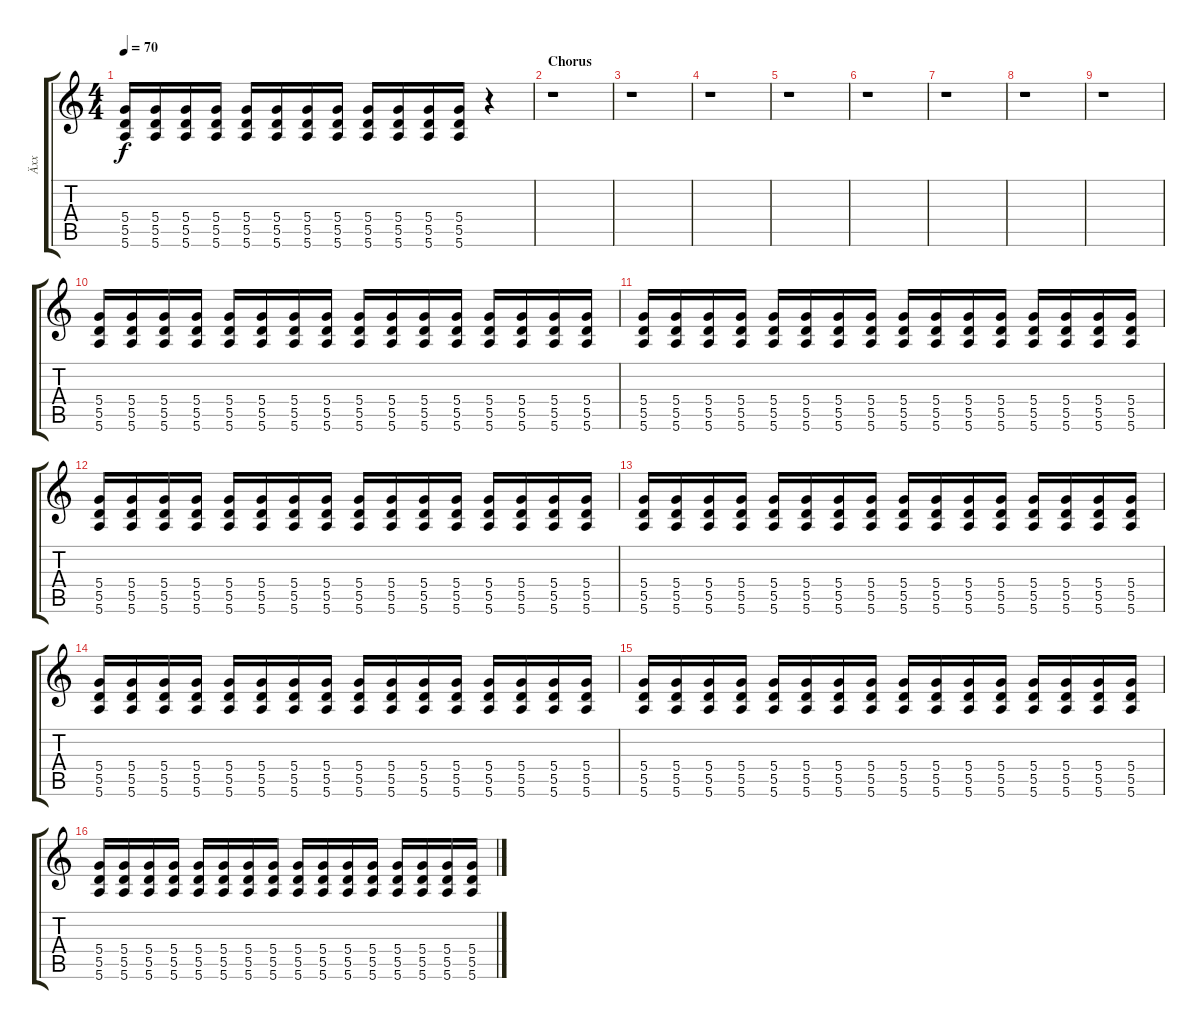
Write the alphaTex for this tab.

\track ("Äxx" "Äxx") {instrument electricguitarclean}
\staff {score tabs}
\tuning (E4 B3 G3 D3 A2 E2) {hide}
\ts (4 4)
\tempo 70
\clef g2
\ks c
(5.4 5.5 5.6).16{dy f} (5.4 5.5 5.6).16 (5.4 5.5 5.6).16 (5.4 5.5 5.6).16 (5.4 5.5 5.6).16 (5.4 5.5 5.6).16 (5.4 5.5 5.6).16 (5.4 5.5 5.6).16 (5.4 5.5 5.6).16 (5.4 5.5 5.6).16 (5.4 5.5 5.6).16 (5.4 5.5 5.6).16 r.4 |
\section ("" "Chorus")
r.1 |
r.1 |
r.1 |
r.1 |
r.1 |
r.1 |
r.1 |
r.1 |
(5.4 5.5 5.6).16 (5.4 5.5 5.6).16 (5.4 5.5 5.6).16 (5.4 5.5 5.6).16 (5.4 5.5 5.6).16 (5.4 5.5 5.6).16 (5.4 5.5 5.6).16 (5.4 5.5 5.6).16 (5.4 5.5 5.6).16 (5.4 5.5 5.6).16 (5.4 5.5 5.6).16 (5.4 5.5 5.6).16 (5.4 5.5 5.6).16 (5.4 5.5 5.6).16 (5.4 5.5 5.6).16 (5.4 5.5 5.6).16 |
(5.4 5.5 5.6).16 (5.4 5.5 5.6).16 (5.4 5.5 5.6).16 (5.4 5.5 5.6).16 (5.4 5.5 5.6).16 (5.4 5.5 5.6).16 (5.4 5.5 5.6).16 (5.4 5.5 5.6).16 (5.4 5.5 5.6).16 (5.4 5.5 5.6).16 (5.4 5.5 5.6).16 (5.4 5.5 5.6).16 (5.4 5.5 5.6).16 (5.4 5.5 5.6).16 (5.4 5.5 5.6).16 (5.4 5.5 5.6).16 |
(5.4 5.5 5.6).16 (5.4 5.5 5.6).16 (5.4 5.5 5.6).16 (5.4 5.5 5.6).16 (5.4 5.5 5.6).16 (5.4 5.5 5.6).16 (5.4 5.5 5.6).16 (5.4 5.5 5.6).16 (5.4 5.5 5.6).16 (5.4 5.5 5.6).16 (5.4 5.5 5.6).16 (5.4 5.5 5.6).16 (5.4 5.5 5.6).16 (5.4 5.5 5.6).16 (5.4 5.5 5.6).16 (5.4 5.5 5.6).16 |
(5.4 5.5 5.6).16 (5.4 5.5 5.6).16 (5.4 5.5 5.6).16 (5.4 5.5 5.6).16 (5.4 5.5 5.6).16 (5.4 5.5 5.6).16 (5.4 5.5 5.6).16 (5.4 5.5 5.6).16 (5.4 5.5 5.6).16 (5.4 5.5 5.6).16 (5.4 5.5 5.6).16 (5.4 5.5 5.6).16 (5.4 5.5 5.6).16 (5.4 5.5 5.6).16 (5.4 5.5 5.6).16 (5.4 5.5 5.6).16 |
(5.4 5.5 5.6).16 (5.4 5.5 5.6).16 (5.4 5.5 5.6).16 (5.4 5.5 5.6).16 (5.4 5.5 5.6).16 (5.4 5.5 5.6).16 (5.4 5.5 5.6).16 (5.4 5.5 5.6).16 (5.4 5.5 5.6).16 (5.4 5.5 5.6).16 (5.4 5.5 5.6).16 (5.4 5.5 5.6).16 (5.4 5.5 5.6).16 (5.4 5.5 5.6).16 (5.4 5.5 5.6).16 (5.4 5.5 5.6).16 |
(5.4 5.5 5.6).16 (5.4 5.5 5.6).16 (5.4 5.5 5.6).16 (5.4 5.5 5.6).16 (5.4 5.5 5.6).16 (5.4 5.5 5.6).16 (5.4 5.5 5.6).16 (5.4 5.5 5.6).16 (5.4 5.5 5.6).16 (5.4 5.5 5.6).16 (5.4 5.5 5.6).16 (5.4 5.5 5.6).16 (5.4 5.5 5.6).16 (5.4 5.5 5.6).16 (5.4 5.5 5.6).16 (5.4 5.5 5.6).16 |
(5.4 5.5 5.6).16 (5.4 5.5 5.6).16 (5.4 5.5 5.6).16 (5.4 5.5 5.6).16 (5.4 5.5 5.6).16 (5.4 5.5 5.6).16 (5.4 5.5 5.6).16 (5.4 5.5 5.6).16 (5.4 5.5 5.6).16 (5.4 5.5 5.6).16 (5.4 5.5 5.6).16 (5.4 5.5 5.6).16 (5.4 5.5 5.6).16 (5.4 5.5 5.6).16 (5.4 5.5 5.6).16 (5.4 5.5 5.6).16
